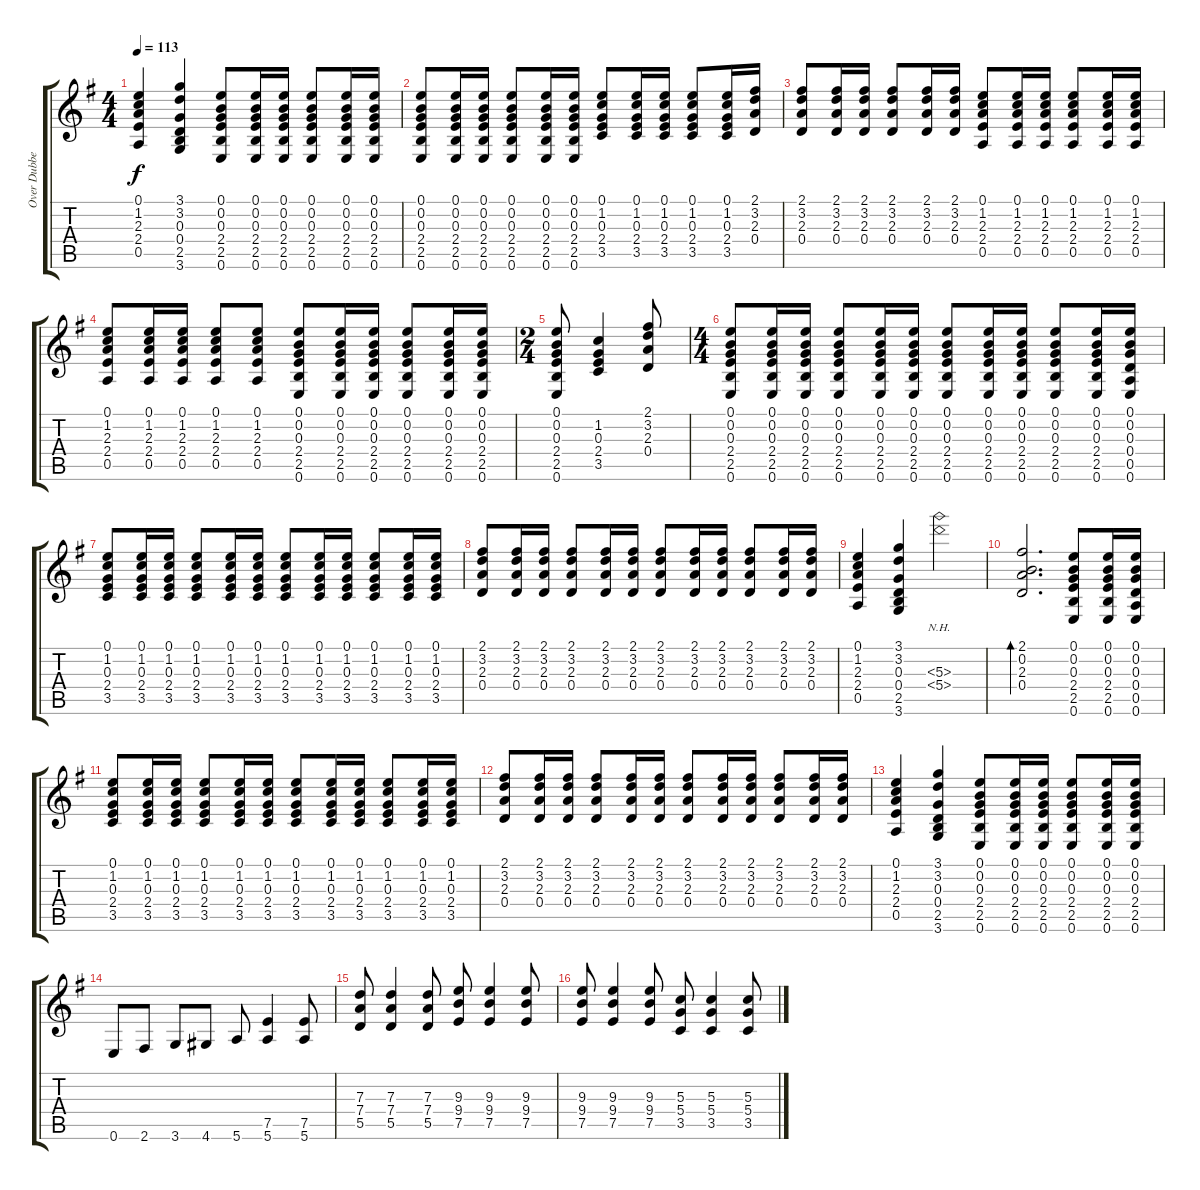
\track ("Over Dubbed Guitar" "Over Dubbe") {instrument electricguitarclean}
\staff {score tabs}
\tuning (E4 B3 G3 D3 A2 E2) {hide}
\ts (4 4)
\tempo 113
\clef g2
\ks eminor
(0.1 1.2 2.3 2.4 0.5).4{dy f} (3.1 3.2 0.3 0.4 2.5 3.6).4 (0.1 0.2 0.3 2.4 2.5 0.6).8 (0.1 0.2 0.3 2.4 2.5 0.6).16 (0.1 0.2 0.3 2.4 2.5 0.6).16 (0.1 0.2 0.3 2.4 2.5 0.6).8 (0.1 0.2 0.3 2.4 2.5 0.6).16 (0.1 0.2 0.3 2.4 2.5 0.6).16 |
(0.1 0.2 0.3 2.4 2.5 0.6).8 (0.1 0.2 0.3 2.4 2.5 0.6).16 (0.1 0.2 0.3 2.4 2.5 0.6).16 (0.1 0.2 0.3 2.4 2.5 0.6).8 (0.1 0.2 0.3 2.4 2.5 0.6).16 (0.1 0.2 0.3 2.4 2.5 0.6).16 (0.1 1.2 0.3 2.4 3.5).8 (0.1 1.2 0.3 2.4 3.5).16 (0.1 1.2 0.3 2.4 3.5).16 (0.1 1.2 0.3 2.4 3.5).8 (0.1 1.2 0.3 2.4 3.5).16 (2.1 3.2 2.3 0.4).16 |
(2.1 3.2 2.3 0.4).8 (2.1 3.2 2.3 0.4).16 (2.1 3.2 2.3 0.4).16 (2.1 3.2 2.3 0.4).8 (2.1 3.2 2.3 0.4).16 (2.1 3.2 2.3 0.4).16 (0.1 1.2 2.3 2.4 0.5).8 (0.1 1.2 2.3 2.4 0.5).16 (0.1 1.2 2.3 2.4 0.5).16 (0.1 1.2 2.3 2.4 0.5).8 (0.1 1.2 2.3 2.4 0.5).16 (0.1 1.2 2.3 2.4 0.5).16 |
(0.1 1.2 2.3 2.4 0.5).8 (0.1 1.2 2.3 2.4 0.5).16 (0.1 1.2 2.3 2.4 0.5).16 (0.1 1.2 2.3 2.4 0.5).8 (0.1 1.2 2.3 2.4 0.5).8 (0.1 0.2 0.3 2.4 2.5 0.6).8 (0.1 0.2 0.3 2.4 2.5 0.6).16 (0.1 0.2 0.3 2.4 2.5 0.6).16 (0.1 0.2 0.3 2.4 2.5 0.6).8 (0.1 0.2 0.3 2.4 2.5 0.6).16 (0.1 0.2 0.3 2.4 2.5 0.6).16 |
\ts (2 4)
(0.1 0.2 0.3 2.4 2.5 0.6).8 (1.2 0.3 2.4 3.5).4 (2.1 3.2 2.3 0.4).8 |
\ts (4 4)
(0.1 0.2 0.3 2.4 2.5 0.6).8{volume 7 balance 16} (0.1 0.2 0.3 2.4 2.5 0.6).16 (0.1 0.2 0.3 2.4 2.5 0.6).16 (0.1 0.2 0.3 2.4 2.5 0.6).8 (0.1 0.2 0.3 2.4 2.5 0.6).16 (0.1 0.2 0.3 2.4 2.5 0.6).16 (0.1 0.2 0.3 2.4 2.5 0.6).8 (0.1 0.2 0.3 2.4 2.5 0.6).16 (0.1 0.2 0.3 2.4 2.5 0.6).16 (0.1 0.2 0.3 2.4 2.5 0.6).8 (0.1 0.2 0.3 2.4 2.5 0.6).16 (0.1 0.2 0.3 0.4 0.5 0.6).16 |
(0.1 1.2 0.3 2.4 3.5).8 (0.1 1.2 0.3 2.4 3.5).16 (0.1 1.2 0.3 2.4 3.5).16 (0.1 1.2 0.3 2.4 3.5).8 (0.1 1.2 0.3 2.4 3.5).16 (0.1 1.2 0.3 2.4 3.5).16 (0.1 1.2 0.3 2.4 3.5).8 (0.1 1.2 0.3 2.4 3.5).16 (0.1 1.2 0.3 2.4 3.5).16 (0.1 1.2 0.3 2.4 3.5).8 (0.1 1.2 0.3 2.4 3.5).16 (0.1 1.2 0.3 2.4 3.5).16 |
(2.1 3.2 2.3 0.4).8 (2.1 3.2 2.3 0.4).16 (2.1 3.2 2.3 0.4).16 (2.1 3.2 2.3 0.4).8 (2.1 3.2 2.3 0.4).16 (2.1 3.2 2.3 0.4).16 (2.1 3.2 2.3 0.4).8 (2.1 3.2 2.3 0.4).16 (2.1 3.2 2.3 0.4).16 (2.1 3.2 2.3 0.4).8 (2.1 3.2 2.3 0.4).16 (2.1 3.2 2.3 0.4).16 |
(0.1 1.2 2.3 2.4 0.5).4 (3.1 3.2 0.3 0.4 2.5 3.6).4 (5.3{nh} 5.4{nh}).2{volume 11} |
(2.1 0.2 2.3 0.4).2{d bd 480} (0.1 0.2 0.3 2.4 2.5 0.6).8{volume 5 balance 16} (0.1 0.2 0.3 2.4 2.5 0.6).16 (0.1 0.2 0.3 0.4 0.5 0.6).16 |
(0.1 1.2 0.3 2.4 3.5).8 (0.1 1.2 0.3 2.4 3.5).16 (0.1 1.2 0.3 2.4 3.5).16 (0.1 1.2 0.3 2.4 3.5).8 (0.1 1.2 0.3 2.4 3.5).16 (0.1 1.2 0.3 2.4 3.5).16 (0.1 1.2 0.3 2.4 3.5).8 (0.1 1.2 0.3 2.4 3.5).16 (0.1 1.2 0.3 2.4 3.5).16 (0.1 1.2 0.3 2.4 3.5).8 (0.1 1.2 0.3 2.4 3.5).16 (0.1 1.2 0.3 2.4 3.5).16 |
(2.1 3.2 2.3 0.4).8 (2.1 3.2 2.3 0.4).16 (2.1 3.2 2.3 0.4).16 (2.1 3.2 2.3 0.4).8 (2.1 3.2 2.3 0.4).16 (2.1 3.2 2.3 0.4).16 (2.1 3.2 2.3 0.4).8 (2.1 3.2 2.3 0.4).16 (2.1 3.2 2.3 0.4).16 (2.1 3.2 2.3 0.4).8 (2.1 3.2 2.3 0.4).16 (2.1 3.2 2.3 0.4).16 |
(0.1 1.2 2.3 2.4 0.5).4 (3.1 3.2 0.3 0.4 2.5 3.6).4 (0.1 0.2 0.3 2.4 2.5 0.6).8 (0.1 0.2 0.3 2.4 2.5 0.6).16 (0.1 0.2 0.3 2.4 2.5 0.6).16 (0.1 0.2 0.3 2.4 2.5 0.6).8 (0.1 0.2 0.3 2.4 2.5 0.6).16 (0.1 0.2 0.3 2.4 2.5 0.6).16 |
0.6.8{instrument overdrivenguitar} 2.6.8 3.6.8 4.6.8 5.6.8 (7.5 5.6).4 (7.5 5.6).8 |
(7.3 7.4 5.5).8 (7.3 7.4 5.5).4 (7.3 7.4 5.5).8 (9.3 9.4 7.5).8 (9.3 9.4 7.5).4 (9.3 9.4 7.5).8 |
(9.3 9.4 7.5).8 (9.3 9.4 7.5).4 (9.3 9.4 7.5).8 (5.3 5.4 3.5).8 (5.3 5.4 3.5).4 (5.3 5.4 3.5).8
